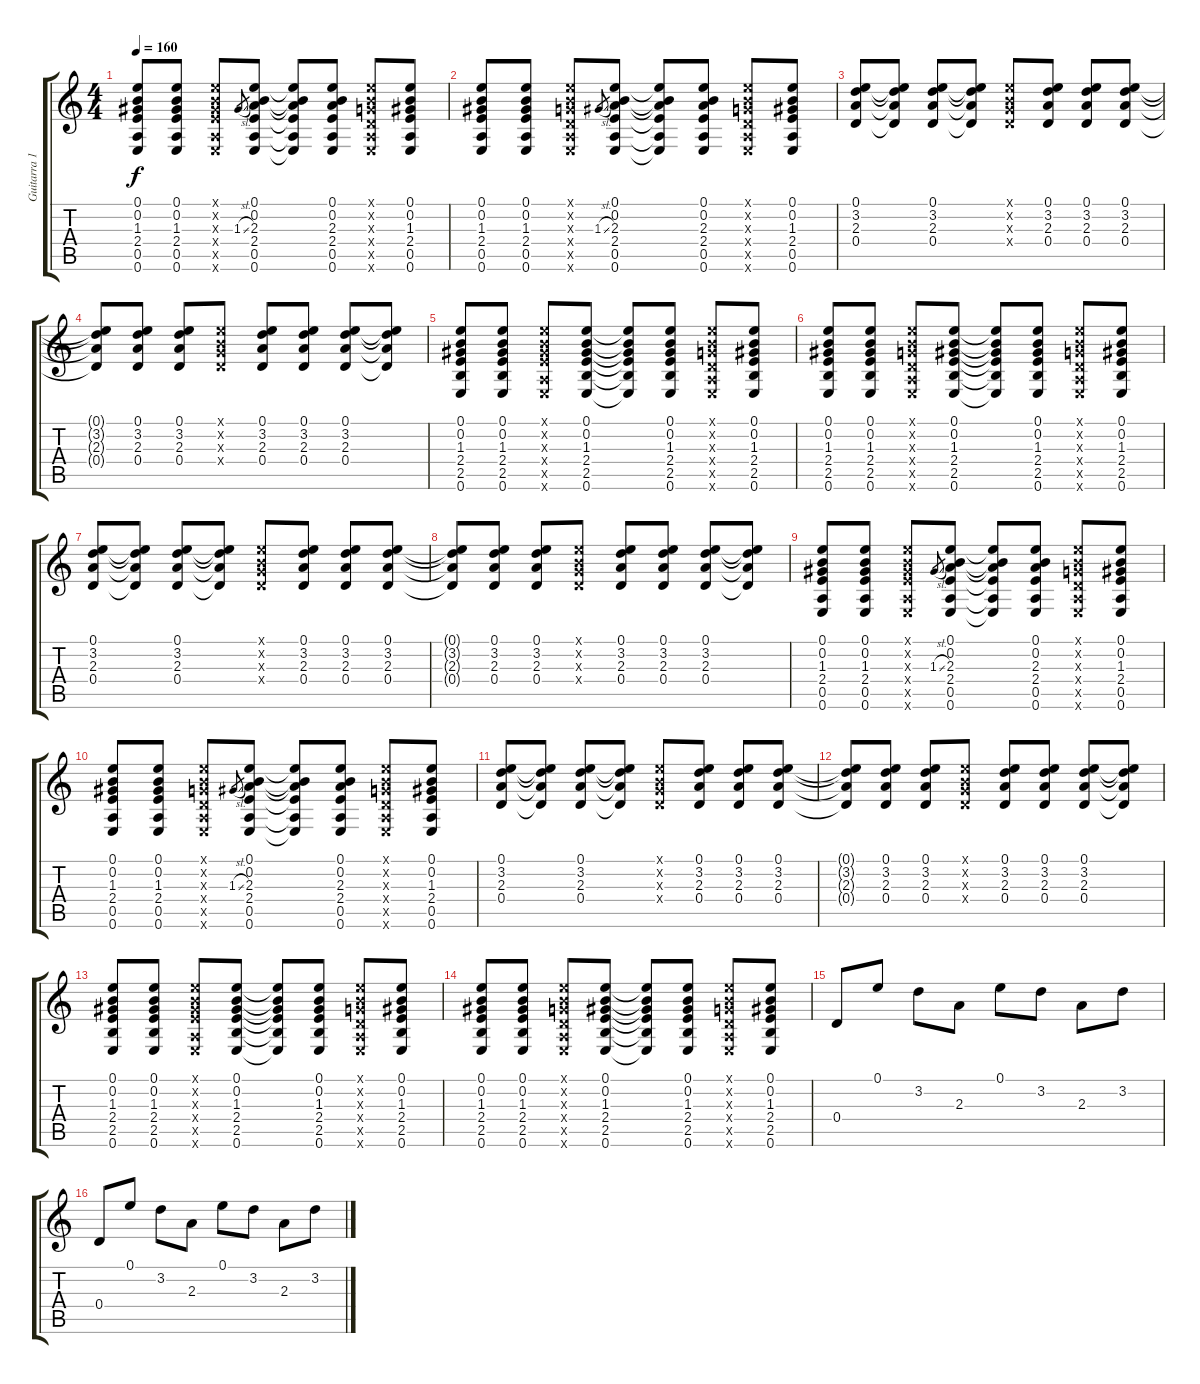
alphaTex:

\track ("Guitarra 1" "Guitarra 1") {instrument acousticguitarsteel}
\staff {score tabs}
\tuning (E4 B3 G3 D3 A2 E2) {hide}
\ts (4 4)
\tempo 160
\clef g2
\ks c
(0.1 0.2 1.3 2.4 0.5 0.6).8{dy f} (0.1 0.2 1.3 2.4 0.5 0.6).8 (0.1{x} 0.2{x} 1.3{x} 2.4{x} 0.5{x} 0.6{x}).8 1.3{sl}.8{gr} (0.1 0.2 2.3 2.4 0.5 0.6).8 (0.1{t} 0.2{t} 2.3{t} 2.4{t} 0.5{t} 0.6{t}).8 (0.1 0.2 2.3 2.4 0.5 0.6).8 (0.1{x} 0.2{x} 0.3{x} 0.4{x} 0.5{x} 0.6{x}).8 (0.1 0.2 1.3 2.4 0.5 0.6).8 |
(0.1 0.2 1.3 2.4 0.5 0.6).8 (0.1 0.2 1.3 2.4 0.5 0.6).8 (0.1{x} 0.2{x} 0.3{x} 0.4{x} 0.5{x} 0.6{x}).8 1.3{sl}.8{gr} (0.1 0.2 2.3 2.4 0.5 0.6).8 (0.1{t} 0.2{t} 2.3{t} 2.4{t} 0.5{t} 0.6{t}).8 (0.1 0.2 2.3 2.4 0.5 0.6).8 (0.1{x} 0.2{x} 0.3{x} 0.4{x} 0.5{x} 0.6{x}).8 (0.1 0.2 1.3 2.4 0.5 0.6).8 |
(0.1 3.2 2.3 0.4).8 (0.1{t} 3.2{t} 2.3{t} 0.4{t}).8 (0.1 3.2 2.3 0.4).8 (0.1{t} 3.2{t} 2.3{t} 0.4{t}).8 (0.1{x} 0.2{x} 0.3{x} 0.4{x}).8 (0.1 3.2 2.3 0.4).8 (0.1 3.2 2.3 0.4).8 (0.1 3.2 2.3 0.4).8 |
(0.1{t} 3.2{t} 2.3{t} 0.4{t}).8 (0.1 3.2 2.3 0.4).8 (0.1 3.2 2.3 0.4).8 (0.1{x} 0.2{x} 0.3{x} 0.4{x}).8 (0.1 3.2 2.3 0.4).8 (0.1 3.2 2.3 0.4).8 (0.1 3.2 2.3 0.4).8 (0.1{t} 3.2{t} 2.3{t} 0.4{t}).8 |
(0.1 0.2 1.3 2.4 2.5 0.6).8 (0.1 0.2 1.3 2.4 2.5 0.6).8 (0.1{x} 0.2{x} 1.3{x} 2.4{x} 0.5{x} 0.6{x}).8 (0.1 0.2 1.3 2.4 2.5 0.6).8 (0.1{t} 0.2{t} 1.3{t} 2.4{t} 2.5{t} 0.6{t}).8 (0.1 0.2 1.3 2.4 2.5 0.6).8 (0.1{x} 0.2{x} 0.3{x} 0.4{x} 0.5{x} 0.6{x}).8 (0.1 0.2 1.3 2.4 2.5 0.6).8 |
(0.1 0.2 1.3 2.4 2.5 0.6).8 (0.1 0.2 1.3 2.4 2.5 0.6).8 (0.1{x} 0.2{x} 0.3{x} 0.4{x} 0.5{x} 0.6{x}).8 (0.1 0.2 1.3 2.4 2.5 0.6).8 (0.1{t} 0.2{t} 1.3{t} 2.4{t} 2.5{t} 0.6{t}).8 (0.1 0.2 1.3 2.4 2.5 0.6).8 (0.1{x} 0.2{x} 0.3{x} 0.4{x} 0.5{x} 0.6{x}).8 (0.1 0.2 1.3 2.4 2.5 0.6).8 |
(0.1 3.2 2.3 0.4).8 (0.1{t} 3.2{t} 2.3{t} 0.4{t}).8 (0.1 3.2 2.3 0.4).8 (0.1{t} 3.2{t} 2.3{t} 0.4{t}).8 (0.1{x} 0.2{x} 0.3{x} 0.4{x}).8 (0.1 3.2 2.3 0.4).8 (0.1 3.2 2.3 0.4).8 (0.1 3.2 2.3 0.4).8 |
(0.1{t} 3.2{t} 2.3{t} 0.4{t}).8 (0.1 3.2 2.3 0.4).8 (0.1 3.2 2.3 0.4).8 (0.1{x} 0.2{x} 0.3{x} 0.4{x}).8 (0.1 3.2 2.3 0.4).8 (0.1 3.2 2.3 0.4).8 (0.1 3.2 2.3 0.4).8 (0.1{t} 3.2{t} 2.3{t} 0.4{t}).8 |
(0.1 0.2 1.3 2.4 0.5 0.6).8 (0.1 0.2 1.3 2.4 0.5 0.6).8 (0.1{x} 0.2{x} 1.3{x} 2.4{x} 0.5{x} 0.6{x}).8 1.3{sl}.8{gr} (0.1 0.2 2.3 2.4 0.5 0.6).8 (0.1{t} 0.2{t} 2.3{t} 2.4{t} 0.5{t} 0.6{t}).8 (0.1 0.2 2.3 2.4 0.5 0.6).8 (0.1{x} 0.2{x} 0.3{x} 0.4{x} 0.5{x} 0.6{x}).8 (0.1 0.2 1.3 2.4 0.5 0.6).8 |
(0.1 0.2 1.3 2.4 0.5 0.6).8 (0.1 0.2 1.3 2.4 0.5 0.6).8 (0.1{x} 0.2{x} 0.3{x} 0.4{x} 0.5{x} 0.6{x}).8 1.3{sl}.8{gr} (0.1 0.2 2.3 2.4 0.5 0.6).8 (0.1{t} 0.2{t} 2.3{t} 2.4{t} 0.5{t} 0.6{t}).8 (0.1 0.2 2.3 2.4 0.5 0.6).8 (0.1{x} 0.2{x} 0.3{x} 0.4{x} 0.5{x} 0.6{x}).8 (0.1 0.2 1.3 2.4 0.5 0.6).8 |
(0.1 3.2 2.3 0.4).8 (0.1{t} 3.2{t} 2.3{t} 0.4{t}).8 (0.1 3.2 2.3 0.4).8 (0.1{t} 3.2{t} 2.3{t} 0.4{t}).8 (0.1{x} 0.2{x} 0.3{x} 0.4{x}).8 (0.1 3.2 2.3 0.4).8 (0.1 3.2 2.3 0.4).8 (0.1 3.2 2.3 0.4).8 |
(0.1{t} 3.2{t} 2.3{t} 0.4{t}).8 (0.1 3.2 2.3 0.4).8 (0.1 3.2 2.3 0.4).8 (0.1{x} 0.2{x} 0.3{x} 0.4{x}).8 (0.1 3.2 2.3 0.4).8 (0.1 3.2 2.3 0.4).8 (0.1 3.2 2.3 0.4).8 (0.1{t} 3.2{t} 2.3{t} 0.4{t}).8 |
(0.1 0.2 1.3 2.4 2.5 0.6).8 (0.1 0.2 1.3 2.4 2.5 0.6).8 (0.1{x} 0.2{x} 1.3{x} 2.4{x} 0.5{x} 0.6{x}).8 (0.1 0.2 1.3 2.4 2.5 0.6).8 (0.1{t} 0.2{t} 1.3{t} 2.4{t} 2.5{t} 0.6{t}).8 (0.1 0.2 1.3 2.4 2.5 0.6).8 (0.1{x} 0.2{x} 0.3{x} 0.4{x} 0.5{x} 0.6{x}).8 (0.1 0.2 1.3 2.4 2.5 0.6).8 |
(0.1 0.2 1.3 2.4 2.5 0.6).8 (0.1 0.2 1.3 2.4 2.5 0.6).8 (0.1{x} 0.2{x} 0.3{x} 0.4{x} 0.5{x} 0.6{x}).8 (0.1 0.2 1.3 2.4 2.5 0.6).8 (0.1{t} 0.2{t} 1.3{t} 2.4{t} 2.5{t} 0.6{t}).8 (0.1 0.2 1.3 2.4 2.5 0.6).8 (0.1{x} 0.2{x} 0.3{x} 0.4{x} 0.5{x} 0.6{x}).8 (0.1 0.2 1.3 2.4 2.5 0.6).8 |
0.4.8 0.1.8 3.2.8 2.3.8 0.1.8 3.2.8 2.3.8 3.2.8 |
0.4.8 0.1.8 3.2.8 2.3.8 0.1.8 3.2.8 2.3.8 3.2.8
